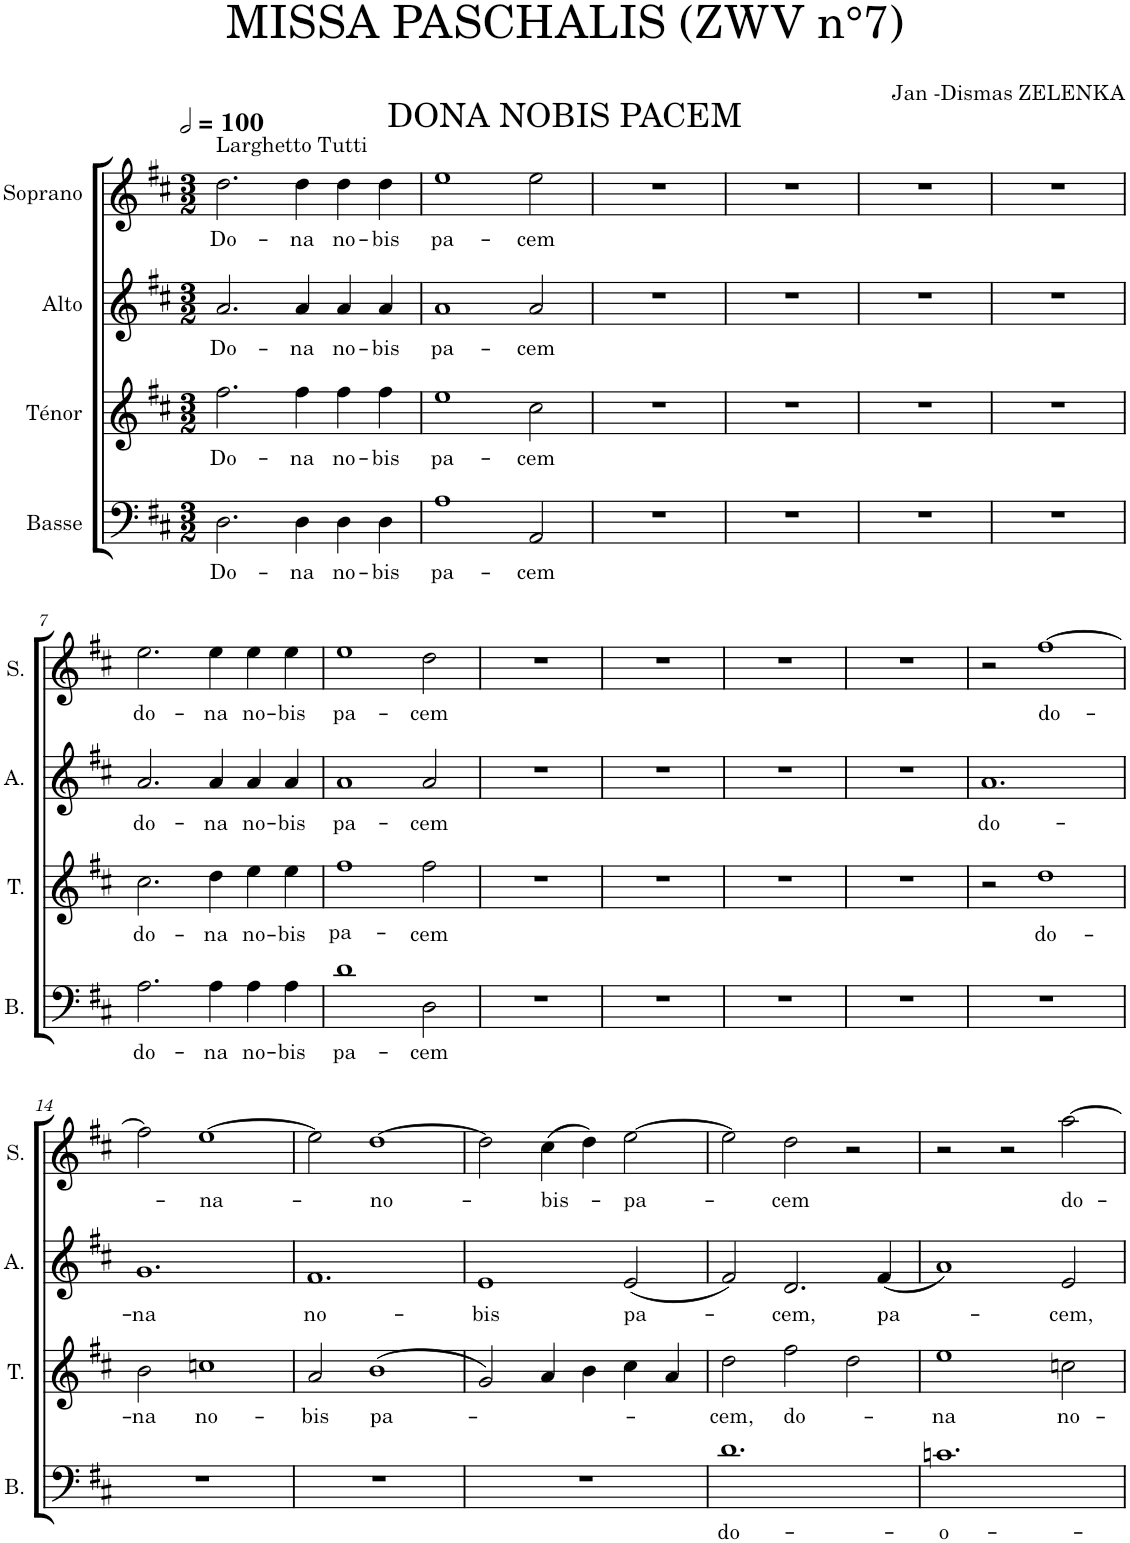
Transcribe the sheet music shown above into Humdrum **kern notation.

**kern	**text	**kern	**text	**kern	**text	**kern	**text
*part4	*part4	*part3	*part3	*part2	*part2	*part1	*part1
*staff4	*staff4	*staff3	*staff3	*staff2	*staff2	*staff1	*staff1
*I"Basse	*	*I"Ténor	*	*I"Alto	*	*I"Soprano	*
*I'B.	*	*I'T.	*	*I'A.	*	*I'S.	*
*clefF4	*	*clefG2	*	*clefG2	*	*clefG2	*
*k[f#c#]	*	*k[f#c#]	*	*k[f#c#]	*	*k[f#c#]	*
*M3/2	*	*M3/2	*	*M3/2	*	*M3/2	*
*MM200	*	*MM200	*	*MM200	*	*MM200	*
=1	=1	=1	=1	=1	=1	=1	=1
!	!	!	!	!	!	!LO:TX:a:t=Larghetto Tutti	!
!	!LO:LY:b	!	!LO:LY:b	!	!LO:LY:b	!	!LO:LY:b
2.D\	Do-	2.ff#\	Do-	2.a/	Do-	2.dd\	Do-
!	!LO:LY:b	!	!LO:LY:b	!	!LO:LY:b	!	!LO:LY:b
4D\	-na	4ff#\	na	4a/	na	4dd\	na
!	!LO:LY:b	!	!LO:LY:b	!	!LO:LY:b	!	!LO:LY:b
4D\	no-	4ff#\	no-	4a/	no-	4dd\	no-
!	!LO:LY:b	!	!LO:LY:b	!	!LO:LY:b	!	!LO:LY:b
4D\	-bis	4ff#\	-bis	4a/	-bis	4dd\	-bis
=2	=2	=2	=2	=2	=2	=2	=2
!	!LO:LY:b	!	!LO:LY:b	!	!LO:LY:b	!	!LO:LY:b
1A	pa-	1ee	pa-	1a	pa-	1ee	pa-
!	!LO:LY:b	!	!LO:LY:b	!	!LO:LY:b	!	!LO:LY:b
2AA/	-cem	2cc#\	-cem	2a/	-cem	2ee\	-cem
=3	=3	=3	=3	=3	=3	=3	=3
1.r	.	1.r	.	1.r	.	1.r	.
=4	=4	=4	=4	=4	=4	=4	=4
1.r	.	1.r	.	1.r	.	1.r	.
=5	=5	=5	=5	=5	=5	=5	=5
1.r	.	1.r	.	1.r	.	1.r	.
=6	=6	=6	=6	=6	=6	=6	=6
1.r	.	1.r	.	1.r	.	1.r	.
!!LO:LB:g=z
=7	=7	=7	=7	=7	=7	=7	=7
!	!LO:LY:b	!	!LO:LY:b	!	!LO:LY:b	!	!LO:LY:b
2.A\	do-	2.cc#\	do-	2.a/	do-	2.ee\	do-
!	!LO:LY:b	!	!LO:LY:b	!	!LO:LY:b	!	!LO:LY:b
4A\	-na	4dd\	-na	4a/	-na	4ee\	-na
!	!LO:LY:b	!	!LO:LY:b	!	!LO:LY:b	!	!LO:LY:b
4A\	no-	4ee\	no-	4a/	no-	4ee\	no-
!	!LO:LY:b	!	!LO:LY:b	!	!LO:LY:b	!	!LO:LY:b
4A\	-bis	4ee\	-bis	4a/	-bis	4ee\	-bis
=8	=8	=8	=8	=8	=8	=8	=8
!	!LO:LY:b	!	!LO:LY:b	!	!LO:LY:b	!	!LO:LY:b
1d	pa-	1ff#	pa-	1a	pa-	1ee	-pa-
!	!LO:LY:b	!	!LO:LY:b	!	!LO:LY:b	!	!LO:LY:b
2D\	-cem	2ff#\	-cem	2a/	-cem	2dd\	-cem
=9	=9	=9	=9	=9	=9	=9	=9
1.r	.	1.r	.	1.r	.	1.r	.
=10	=10	=10	=10	=10	=10	=10	=10
1.r	.	1.r	.	1.r	.	1.r	.
=11	=11	=11	=11	=11	=11	=11	=11
1.r	.	1.r	.	1.r	.	1.r	.
=12	=12	=12	=12	=12	=12	=12	=12
1.r	.	1.r	.	1.r	.	1.r	.
=13	=13	=13	=13	=13	=13	=13	=13
!	!	!	!	!	!LO:LY:b	!	!
1.r	.	2r	.	1.a	do-	2r	.
!	!	!	!LO:LY:b	!	!	!	!LO:LY:b
.	.	1dd	do-	.	.	[1ff#	do-
!!LO:LB:g=z
=14	=14	=14	=14	=14	=14	=14	=14
!	!	!	!LO:LY:b	!	!LO:LY:b	!	!
1.r	.	2b\	-na	1.g	-na	2ff#\]	.
!	!	!	!LO:LY:b	!	!	!	!LO:LY:b
.	.	1ccn	no-	.	.	[1ee	-na-
=15	=15	=15	=15	=15	=15	=15	=15
!	!	!	!LO:LY:b	!	!LO:LY:b	!	!
1.r	.	2a/	-bis	1.f#	no-	2ee\]	.
!	!	!	!LO:LY:b	!	!	!	!LO:LY:b
.	.	(1b	pa-	.	.	[1dd	no-
=16	=16	=16	=16	=16	=16	=16	=16
!	!	!	!	!	!LO:LY:b	!	!
1.r	.	2g/)	.	1e	-bis	2dd\]	.
!	!	!	!	!	!	!	!LO:LY:b
.	.	4a/	.	.	.	(4cc#\	-bis-
.	.	4b\	.	.	.	4dd\)	.
!	!	!	!	!	!LO:LY:b	!	!LO:LY:b
.	.	4cc#\	.	(2e/	pa-	[2ee\	pa-
.	.	4a/	.	.	.	.	.
=17	=17	=17	=17	=17	=17	=17	=17
!	!LO:LY:b	!	!LO:LY:b	!	!	!	!
1.d	do-	2dd\	-cem,	2f#/)	.	2ee\]	.
!	!	!	!LO:LY:b	!	!LO:LY:b	!	!LO:LY:b
.	.	2ff#\	do-	2.d/	-cem,	2dd\	-cem
.	.	2dd\	.	.	.	2r	.
!	!	!	!	!	!LO:LY:b	!	!
.	.	.	.	(4f#/	pa-	.	.
=18	=18	=18	=18	=18	=18	=18	=18
!	!LO:LY:b	!	!LO:LY:b	!	!	!	!
1.cn	-o-	1ee	-na	1a)	.	2r	.
.	.	.	.	.	.	2r	.
!	!	!	!LO:LY:b	!	!LO:LY:b	!	!LO:LY:b
.	.	2ccn\	no-	2e/	-cem,	[2aa\	do-
=	=	=	=	=	=	=	=
*-	*-	*-	*-	*-	*-	*-	*-
